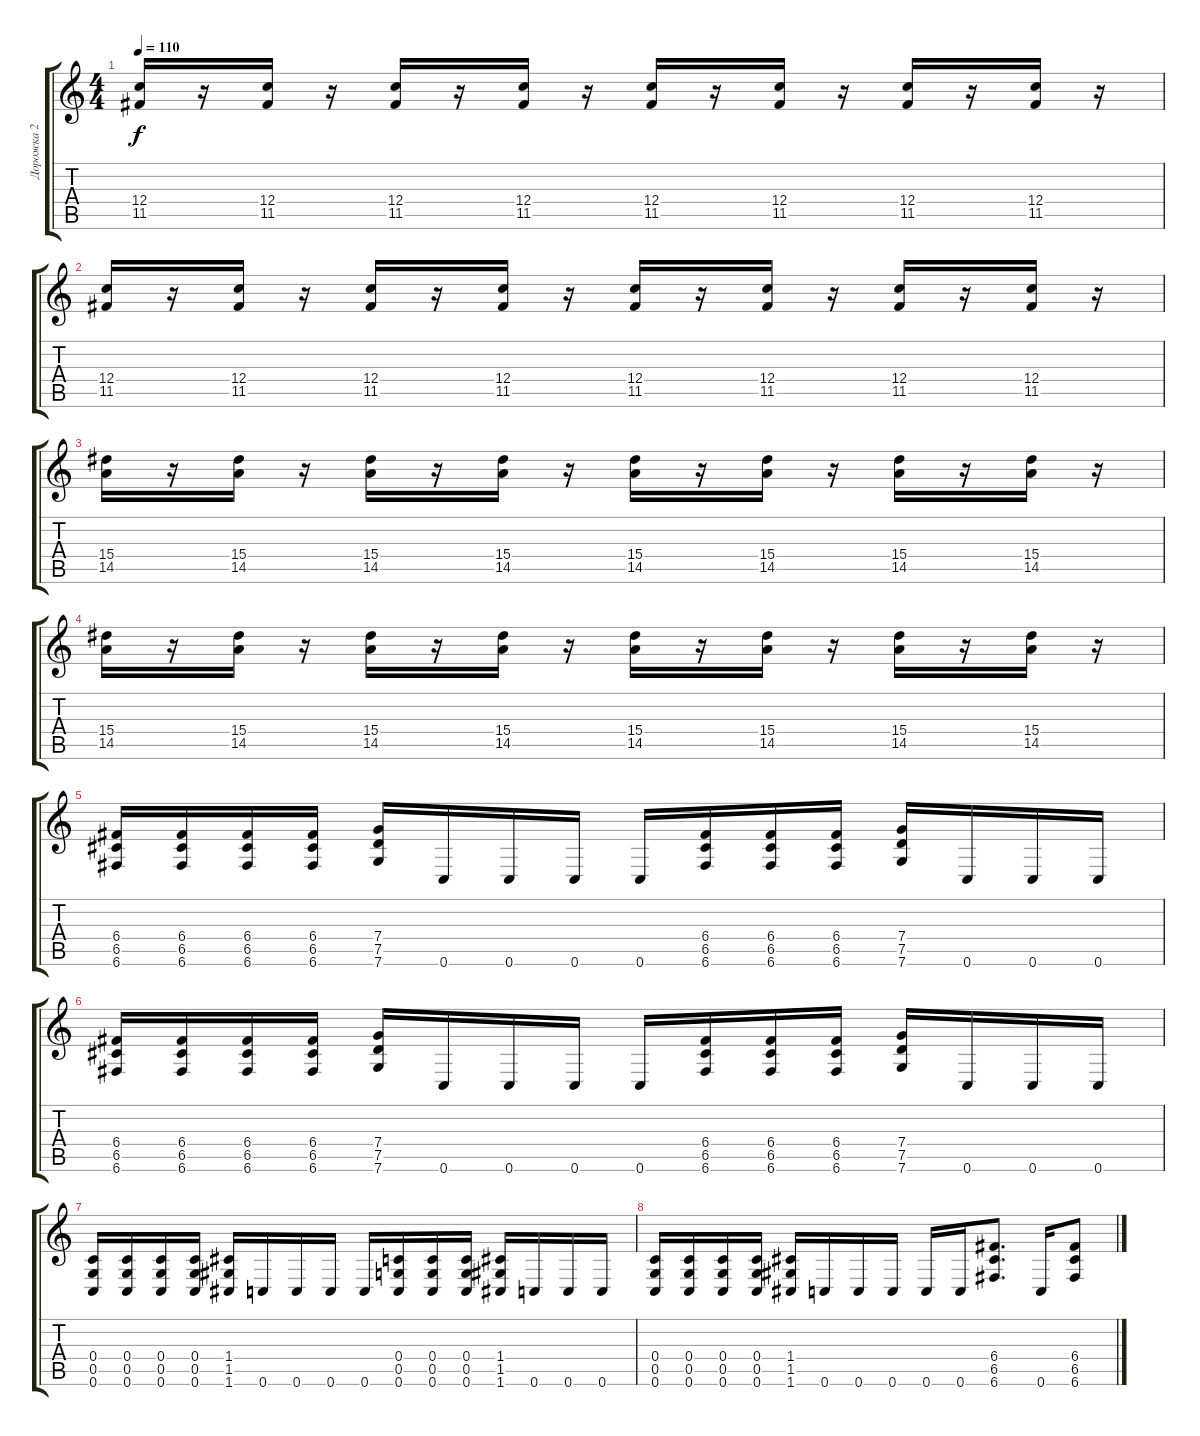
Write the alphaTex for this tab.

\track ("Дорожка 2" "Дорожка 2") {instrument distortionguitar}
\staff {score tabs}
\tuning (D4 A3 F3 C3 G2 C2) {hide}
\ts (4 4)
\tempo 110
\clef g2
\ks c
(12.4 11.5).16{dy f} r.16 (12.4 11.5).16 r.16 (12.4 11.5).16 r.16 (12.4 11.5).16 r.16 (12.4 11.5).16 r.16 (12.4 11.5).16 r.16 (12.4 11.5).16 r.16 (12.4 11.5).16 r.16 |
(12.4 11.5).16 r.16 (12.4 11.5).16 r.16 (12.4 11.5).16 r.16 (12.4 11.5).16 r.16 (12.4 11.5).16 r.16 (12.4 11.5).16 r.16 (12.4 11.5).16 r.16 (12.4 11.5).16 r.16 |
(15.4 14.5).16 r.16 (15.4 14.5).16 r.16 (15.4 14.5).16 r.16 (15.4 14.5).16 r.16 (15.4 14.5).16 r.16 (15.4 14.5).16 r.16 (15.4 14.5).16 r.16 (15.4 14.5).16 r.16 |
(15.4 14.5).16 r.16 (15.4 14.5).16 r.16 (15.4 14.5).16 r.16 (15.4 14.5).16 r.16 (15.4 14.5).16 r.16 (15.4 14.5).16 r.16 (15.4 14.5).16 r.16 (15.4 14.5).16 r.16 |
(6.4 6.5 6.6).16 (6.4 6.5 6.6).16 (6.4 6.5 6.6).16 (6.4 6.5 6.6).16 (7.4 7.5 7.6).16 0.6.16 0.6.16 0.6.16 0.6.16 (6.4 6.5 6.6).16 (6.4 6.5 6.6).16 (6.4 6.5 6.6).16 (7.4 7.5 7.6).16 0.6.16 0.6.16 0.6.16 |
(6.4 6.5 6.6).16 (6.4 6.5 6.6).16 (6.4 6.5 6.6).16 (6.4 6.5 6.6).16 (7.4 7.5 7.6).16 0.6.16 0.6.16 0.6.16 0.6.16 (6.4 6.5 6.6).16 (6.4 6.5 6.6).16 (6.4 6.5 6.6).16 (7.4 7.5 7.6).16 0.6.16 0.6.16 0.6.16 |
(0.4 0.5 0.6).16 (0.4 0.5 0.6).16 (0.4 0.5 0.6).16 (0.4 0.5 0.6).16 (1.4 1.5 1.6).16 0.6.16 0.6.16 0.6.16 0.6.16 (0.4 0.5 0.6).16 (0.4 0.5 0.6).16 (0.4 0.5 0.6).16 (1.4 1.5 1.6).16 0.6.16 0.6.16 0.6.16 |
(0.4 0.5 0.6).16 (0.4 0.5 0.6).16 (0.4 0.5 0.6).16 (0.4 0.5 0.6).16 (1.4 1.5 1.6).16 0.6.16 0.6.16 0.6.16 0.6.16 0.6.16 (6.4 6.5 6.6).8{d} 0.6.16 (6.4 6.5 6.6).8
